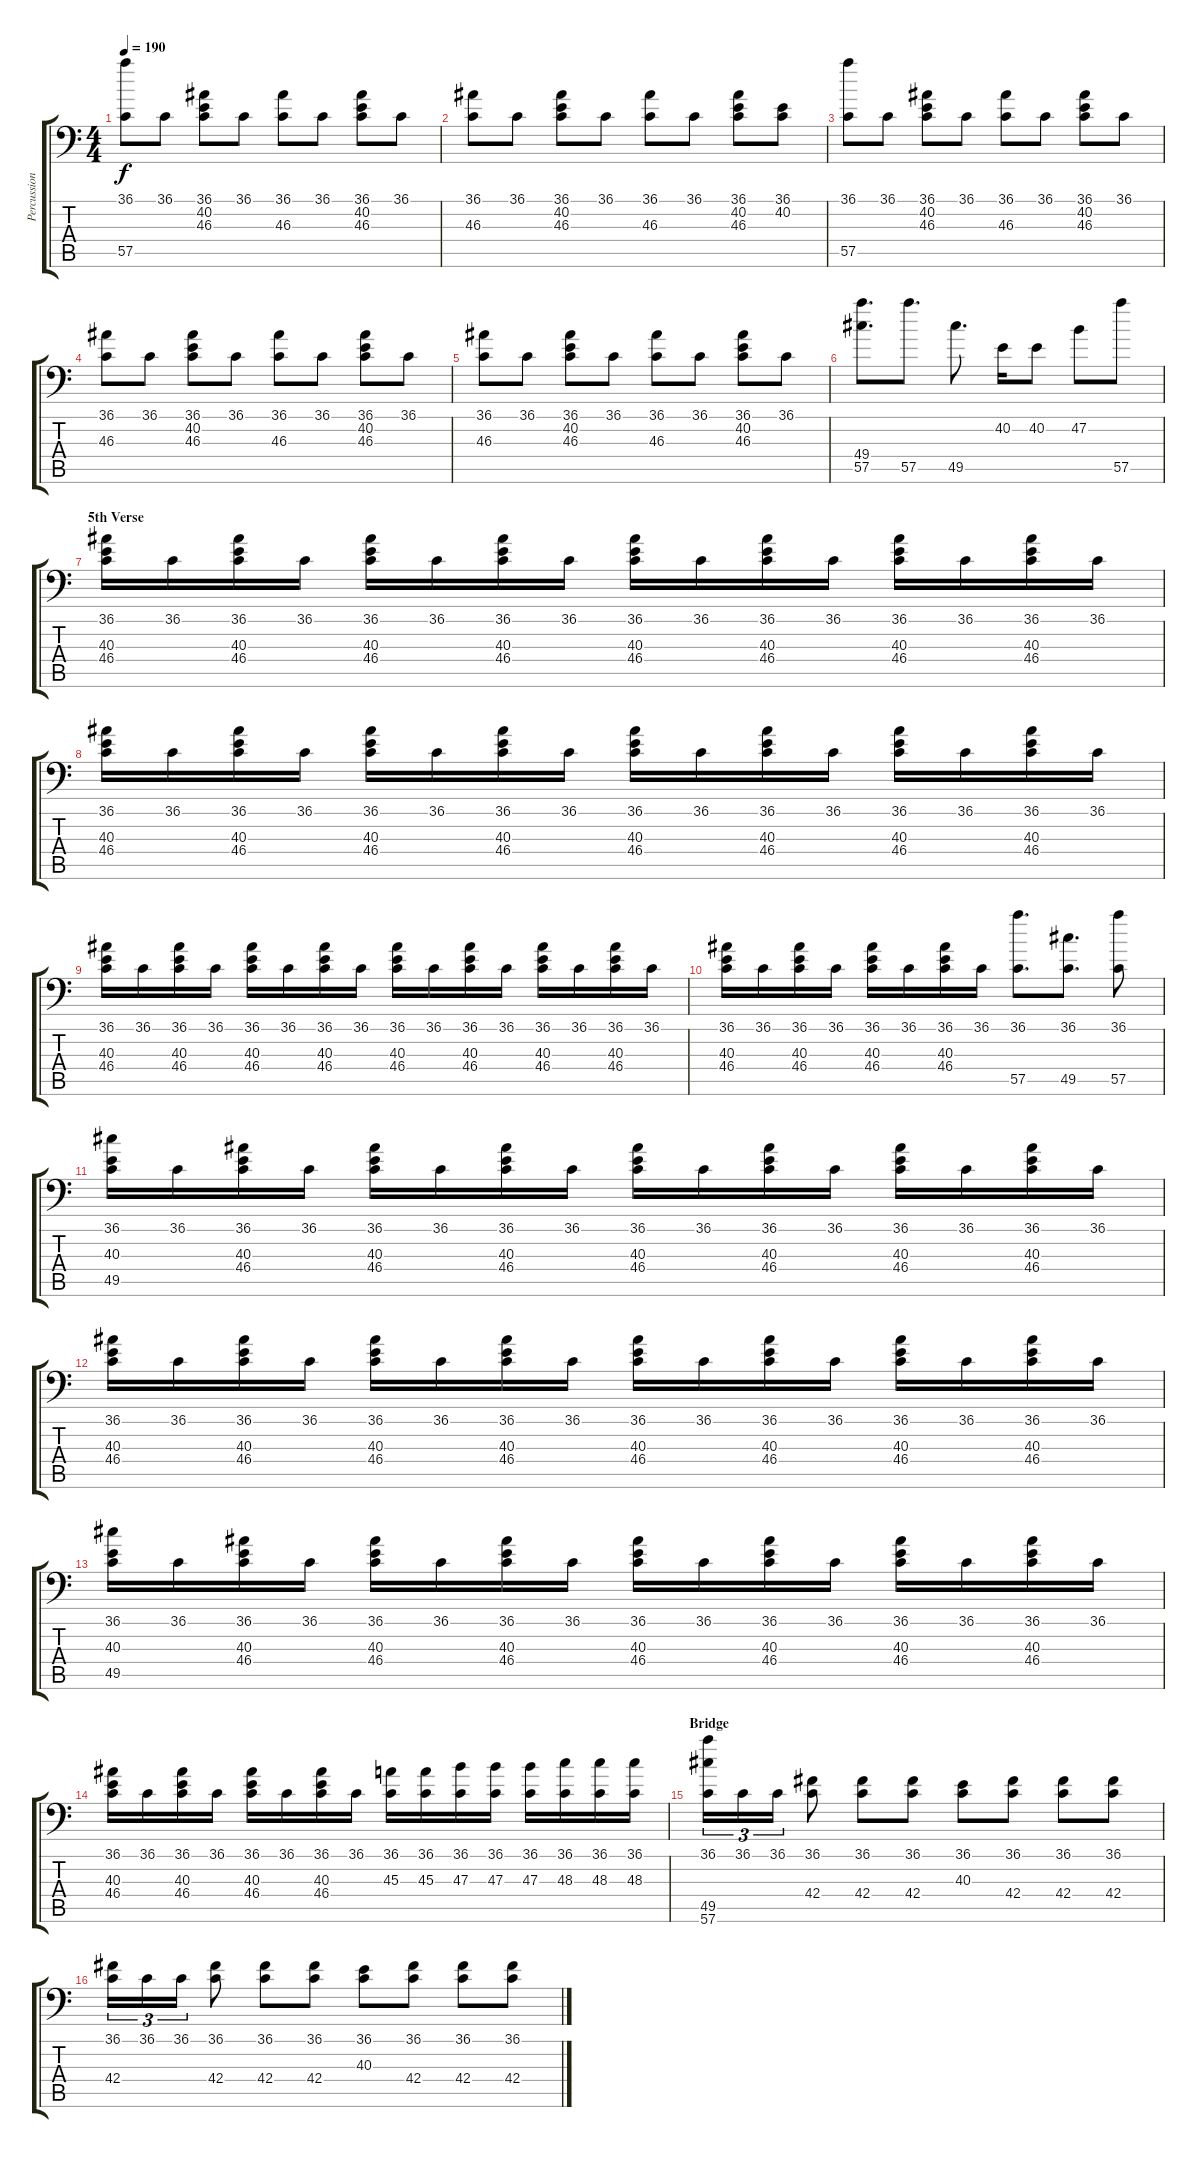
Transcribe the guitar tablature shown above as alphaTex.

\track ("Percussions (Drums)" "Percussion") {instrument acousticgrandpiano}
\staff {score tabs}
\tuning (C-1 C-1 C-1 C-1 C-1 C-1) {hide}
\ts (4 4)
\tempo 190
\clef f4
\ks c
(36.1 57.5).8{dy f} 36.1.8 (36.1 40.2 46.3).8 36.1.8 (36.1 46.3).8 36.1.8 (36.1 40.2 46.3).8 36.1.8 |
(36.1 46.3).8 36.1.8 (36.1 40.2 46.3).8 36.1.8 (36.1 46.3).8 36.1.8 (36.1 40.2 46.3).8 (36.1 40.2).8 |
(36.1 57.5).8 36.1.8 (36.1 40.2 46.3).8 36.1.8 (36.1 46.3).8 36.1.8 (36.1 40.2 46.3).8 36.1.8 |
(36.1 46.3).8 36.1.8 (36.1 40.2 46.3).8 36.1.8 (36.1 46.3).8 36.1.8 (36.1 40.2 46.3).8 36.1.8 |
(36.1 46.3).8 36.1.8 (36.1 40.2 46.3).8 36.1.8 (36.1 46.3).8 36.1.8 (36.1 40.2 46.3).8 36.1.8 |
(49.4 57.5).8{d} 57.5.8{d} 49.5.8{d} 40.2.16 40.2.8 47.2.8 57.5.8 |
\section ("" "5th Verse")
(36.1 40.3 46.4).16 36.1.16 (36.1 40.3 46.4).16 36.1.16 (36.1 40.3 46.4).16 36.1.16 (36.1 40.3 46.4).16 36.1.16 (36.1 40.3 46.4).16 36.1.16 (36.1 40.3 46.4).16 36.1.16 (36.1 40.3 46.4).16 36.1.16 (36.1 40.3 46.4).16 36.1.16 |
(36.1 40.3 46.4).16 36.1.16 (36.1 40.3 46.4).16 36.1.16 (36.1 40.3 46.4).16 36.1.16 (36.1 40.3 46.4).16 36.1.16 (36.1 40.3 46.4).16 36.1.16 (36.1 40.3 46.4).16 36.1.16 (36.1 40.3 46.4).16 36.1.16 (36.1 40.3 46.4).16 36.1.16 |
(36.1 40.3 46.4).16 36.1.16 (36.1 40.3 46.4).16 36.1.16 (36.1 40.3 46.4).16 36.1.16 (36.1 40.3 46.4).16 36.1.16 (36.1 40.3 46.4).16 36.1.16 (36.1 40.3 46.4).16 36.1.16 (36.1 40.3 46.4).16 36.1.16 (36.1 40.3 46.4).16 36.1.16 |
(36.1 40.3 46.4).16 36.1.16 (36.1 40.3 46.4).16 36.1.16 (36.1 40.3 46.4).16 36.1.16 (36.1 40.3 46.4).16 36.1.16 (36.1 57.5).8{d} (36.1 49.5).8{d} (36.1 57.5).8 |
(36.1 40.3 49.5).16 36.1.16 (36.1 40.3 46.4).16 36.1.16 (36.1 40.3 46.4).16 36.1.16 (36.1 40.3 46.4).16 36.1.16 (36.1 40.3 46.4).16 36.1.16 (36.1 40.3 46.4).16 36.1.16 (36.1 40.3 46.4).16 36.1.16 (36.1 40.3 46.4).16 36.1.16 |
(36.1 40.3 46.4).16 36.1.16 (36.1 40.3 46.4).16 36.1.16 (36.1 40.3 46.4).16 36.1.16 (36.1 40.3 46.4).16 36.1.16 (36.1 40.3 46.4).16 36.1.16 (36.1 40.3 46.4).16 36.1.16 (36.1 40.3 46.4).16 36.1.16 (36.1 40.3 46.4).16 36.1.16 |
(36.1 40.3 49.5).16 36.1.16 (36.1 40.3 46.4).16 36.1.16 (36.1 40.3 46.4).16 36.1.16 (36.1 40.3 46.4).16 36.1.16 (36.1 40.3 46.4).16 36.1.16 (36.1 40.3 46.4).16 36.1.16 (36.1 40.3 46.4).16 36.1.16 (36.1 40.3 46.4).16 36.1.16 |
(36.1 40.3 46.4).16 36.1.16 (36.1 40.3 46.4).16 36.1.16 (36.1 40.3 46.4).16 36.1.16 (36.1 40.3 46.4).16 36.1.16 (36.1 45.3).16 (36.1 45.3).16 (36.1 47.3).16 (36.1 47.3).16 (36.1 47.3).16 (36.1 48.3).16 (36.1 48.3).16 (36.1 48.3).16 |
\section ("" "Bridge")
(36.1 49.5 57.6).16{tu (3 2)} 36.1.16{tu (3 2)} 36.1.16{tu (3 2)} (36.1 42.4).8 (36.1 42.4).8 (36.1 42.4).8 (36.1 40.3).8 (36.1 42.4).8 (36.1 42.4).8 (36.1 42.4).8 |
(36.1 42.4).16{tu (3 2)} 36.1.16{tu (3 2)} 36.1.16{tu (3 2)} (36.1 42.4).8 (36.1 42.4).8 (36.1 42.4).8 (36.1 40.3).8 (36.1 42.4).8 (36.1 42.4).8 (36.1 42.4).8
